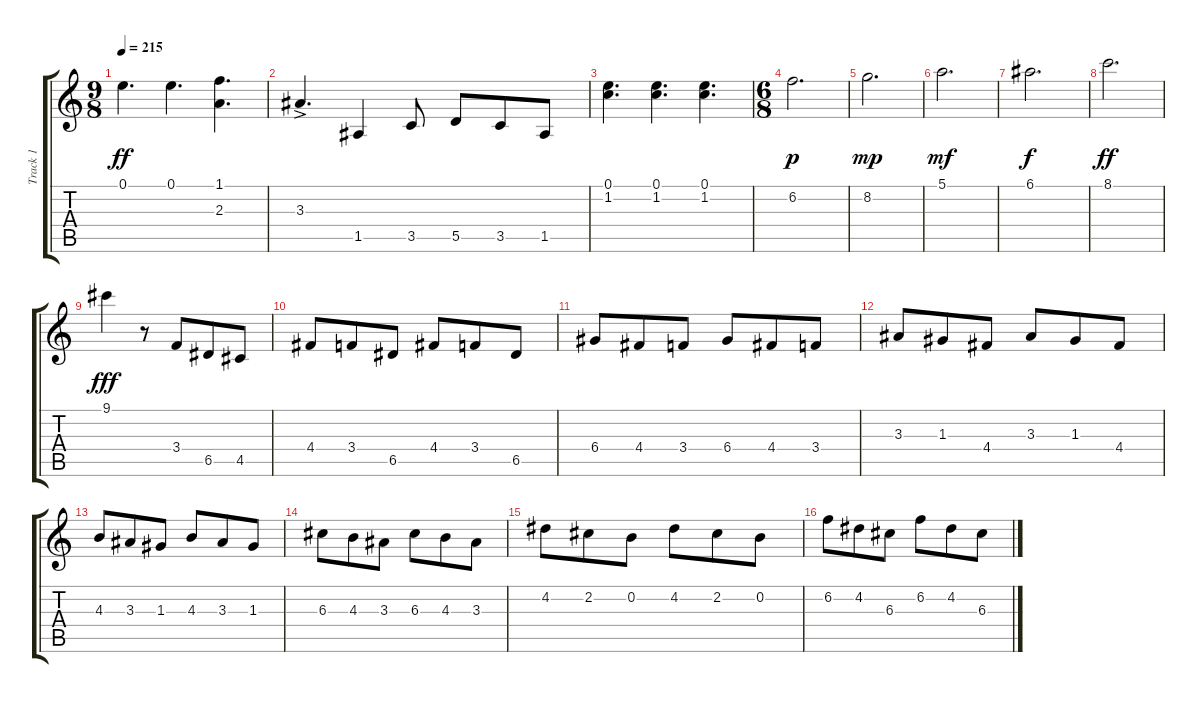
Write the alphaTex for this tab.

\track ("Track 1" "Track 1") {instrument acousticguitarnylon}
\staff {score tabs}
\tuning (E4 B3 G3 D3 A2 E2) {hide}
\ts (9 8)
\tempo 215
\clef g2
\ks c
0.1.4{d dy ff} 0.1.4{d} (1.1 2.3).4{d} |
3.3{ac}.4{d} 1.5.4 3.5.8 5.5.8 3.5.8 1.5.8 |
(0.1 1.2).4{d} (0.1 1.2).4{d} (0.1 1.2).4{d} |
\ts (6 8)
6.2.2{d dy p} |
8.2.2{d dy mp} |
5.1.2{d dy mf} |
6.1.2{d dy f} |
8.1.2{d dy ff} |
9.1.4{dy fff} r.8 3.4.8 6.5.8 4.5.8 |
4.4.8 3.4.8 6.5.8 4.4.8 3.4.8 6.5.8 |
6.4.8 4.4.8 3.4.8 6.4.8 4.4.8 3.4.8 |
3.3.8 1.3.8 4.4.8 3.3.8 1.3.8 4.4.8 |
4.3.8 3.3.8 1.3.8 4.3.8 3.3.8 1.3.8 |
6.3.8 4.3.8 3.3.8 6.3.8 4.3.8 3.3.8 |
4.2.8 2.2.8 0.2.8 4.2.8 2.2.8 0.2.8 |
6.2.8 4.2.8 6.3.8 6.2.8 4.2.8 6.3.8
